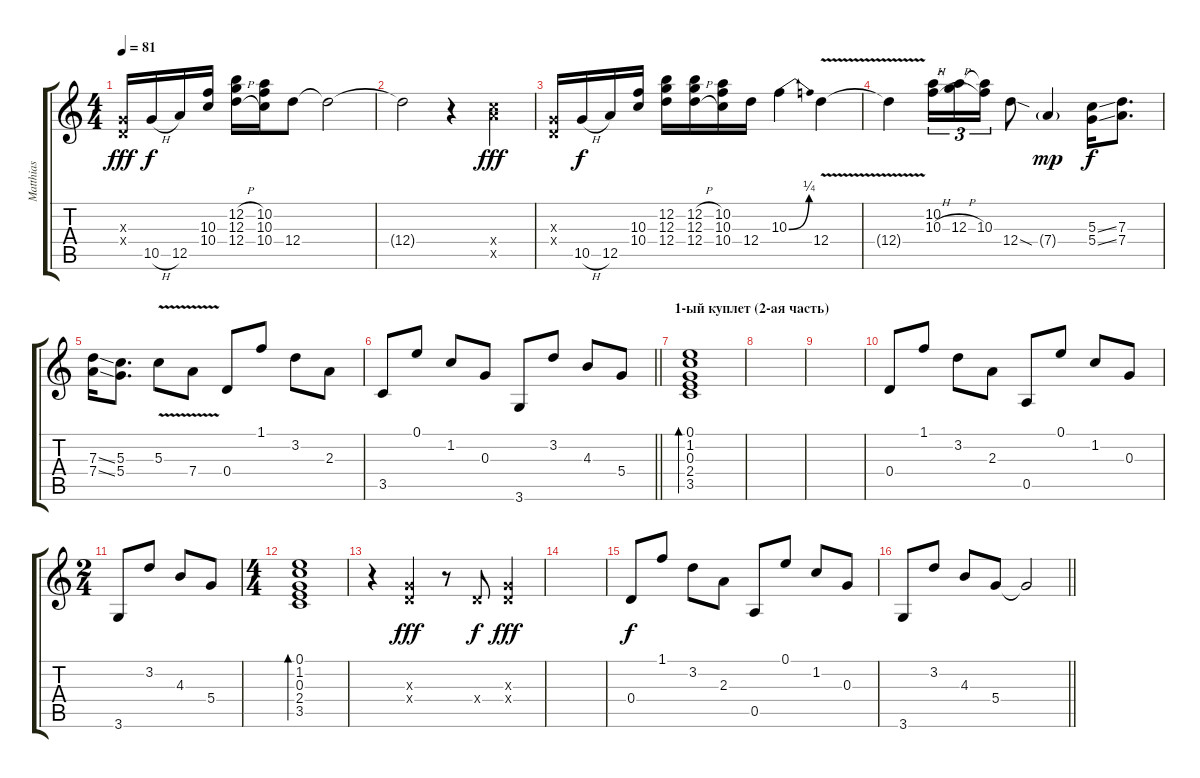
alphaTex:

\track ("Matthias" "Matthias") {instrument overdrivenguitar}
\staff {score tabs}
\tuning (E4 B3 G3 D3 A2 E2) {hide}
\ts (4 4)
\tempo 81
\clef g2
\ks c
(0.3{x} 0.4{x}).16{dy fff} 10.5{h}.16{dy f} 12.5.16 (10.3 10.4).16 (12.2{h} 12.3{h} 12.4{h}).16 (10.2 10.3 10.4).16 12.4.8 12.4{t}.2 |
12.4{t}.2 r.4 (10.4{x} 12.5{x}).4{dy fff} |
(0.3{x} 0.4{x}).16 10.5{h}.16{dy f} 12.5.16 (10.3 10.4).16 (12.2 12.3 12.4).16 (12.2{h} 12.3{h} 12.4{h}).16 (10.2 10.3 10.4).16 12.4.16 10.3{be (bend 0 0 60 1)}.4 12.4{v}.4 |
12.4{v t}.4 (10.2 10.3{h}).16{tu (3 2)} (10.2{t} 12.3{h}).16{tu (3 2)} (10.2{t} 10.3).16{tu (3 2)} 12.4{sod}.8 7.4{g}.4{dy mp} (5.3{ss} 5.4{ss}).16{dy f} (7.3 7.4).8{d} |
(7.3{ss} 7.4{ss}).16 (5.3 5.4).8{d} 5.3{v}.8 7.4{v}.8 0.4.8 1.1.8 3.2.8 2.3.8 |
\barLineRight lightlight
3.5.8 0.1.8 1.2.8 0.3.8 3.6.8 3.2.8 4.3.8 5.4.8 |
\section ("" "1-ый куплет (2-ая часть)")
(0.1 1.2 0.3 2.4 3.5).1{bd 120} |
|
|
0.4.8 1.1.8 3.2.8 2.3.8 0.5.8 0.1.8 1.2.8 0.3.8 |
\ts (2 4)
3.6.8 3.2.8 4.3.8 5.4.8 |
\ts (4 4)
(0.1 1.2 0.3 2.4 3.5).1{bd 120} |
r.4 (0.3{x} 0.4{x}).4{dy fff} r.8 0.4{x}.8{dy f} (0.3{x} 0.4{x}).4{dy fff} |
|
0.4.8{dy f} 1.1.8 3.2.8 2.3.8 0.5.8 0.1.8 1.2.8 0.3.8 |
\barLineRight lightlight
3.6.8 3.2.8 4.3.8 5.4.8 5.4{t}.2
